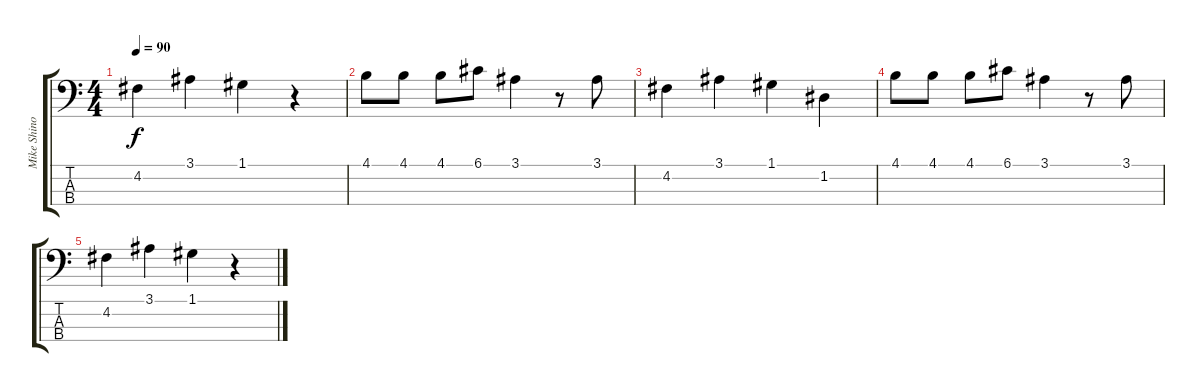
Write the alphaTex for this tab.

\track ("Mike Shinoda - Bass" "Mike Shino") {instrument electricbassfinger}
\staff {score tabs}
\tuning (G2 D2 A1 E1) {hide}
\ts (4 4)
\tempo 90
\clef f4
\ks c
4.2.4{dy f} 3.1.4 1.1.4 r.4 |
4.1.8 4.1.8 4.1.8 6.1.8 3.1.4 r.8 3.1.8 |
4.2.4 3.1.4 1.1.4 1.2.4 |
4.1.8 4.1.8 4.1.8 6.1.8 3.1.4 r.8 3.1.8 |
4.2.4 3.1.4 1.1.4 r.4
